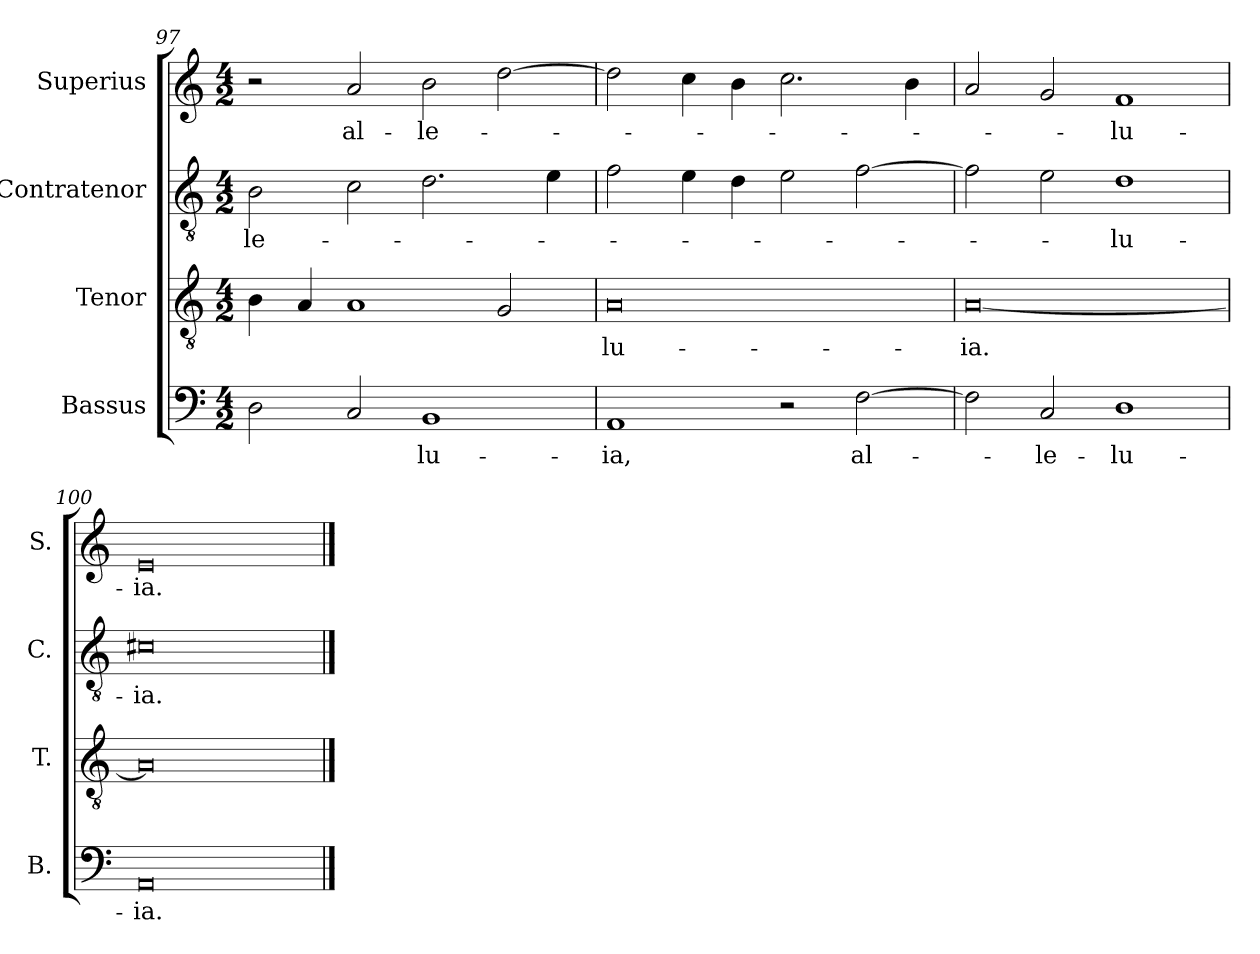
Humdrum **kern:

**kern	**text	**kern	**text	**kern	**text	**kern	**text
*part4	*part4	*part3	*part3	*part2	*part2	*part1	*part1
*staff4	*staff4	*staff3	*staff3	*staff2	*staff2	*staff1	*staff1
*I"Bassus	*	*I"Tenor	*	*I"Contratenor	*	*I"Superius	*
*I'B.	*	*I'T.	*	*I'C.	*	*I'S.	*
*clefF4	*	*clefGv2	*	*clefGv2	*	*clefG2	*
*k[]	*	*k[]	*	*k[]	*	*k[]	*
*M4/2	*	*M4/2	*	*M4/2	*	*M4/2	*
=97	=97	=97	=97	=97	=97	=97	=97
!	!	!	!	!	!LO:LY:b	!	!
2D\	.	4B\	.	2B\	-le-	2r	.
.	.	4A/	.	.	.	.	.
!	!	!	!	!	!	!	!LO:LY:b
2C/	.	1A	.	2c\	.	2a/	al-
!	!LO:LY:b	!	!	!	!	!	!LO:LY:b
1BB	-lu-	.	.	2.d\	.	2b\	-le-
.	.	2G/	.	.	.	[2dd\	.
.	.	.	.	4e\	.	.	.
=98	=98	=98	=98	=98	=98	=98	=98
!	!LO:LY:b	!	!LO:LY:b	!	!	!	!
1AA	-ia,	0A	-lu-	2f\	.	2dd\]	.
.	.	.	.	4e\	.	4cc\	.
.	.	.	.	4d\	.	4b\	.
2r	.	.	.	2e\	.	2.cc\	.
!	!LO:LY:b	!	!	!	!	!	!
[2F\	al-	.	.	[2f\	.	.	.
.	.	.	.	.	.	4b\	.
=99	=99	=99	=99	=99	=99	=99	=99
!	!	!	!LO:LY:b	!	!	!	!
2F\]	.	[0A	-ia.	2f\]	.	2a/	.
!	!LO:LY:b	!	!	!	!	!	!
2C/	-le-	.	.	2e\	.	2g/	.
!	!LO:LY:b	!	!	!	!LO:LY:b	!	!LO:LY:b
1D	-lu-	.	.	1d	-lu-	1f	-lu-
=100	=100	=100	=100	=100	=100	=100	=100
!	!LO:LY:b	!	!	!	!LO:LY:b	!	!LO:LY:b
0AA	-ia.	0A]	.	0c#X	-ia.	0e	-ia.
==	==	==	==	==	==	==	==
*-	*-	*-	*-	*-	*-	*-	*-
